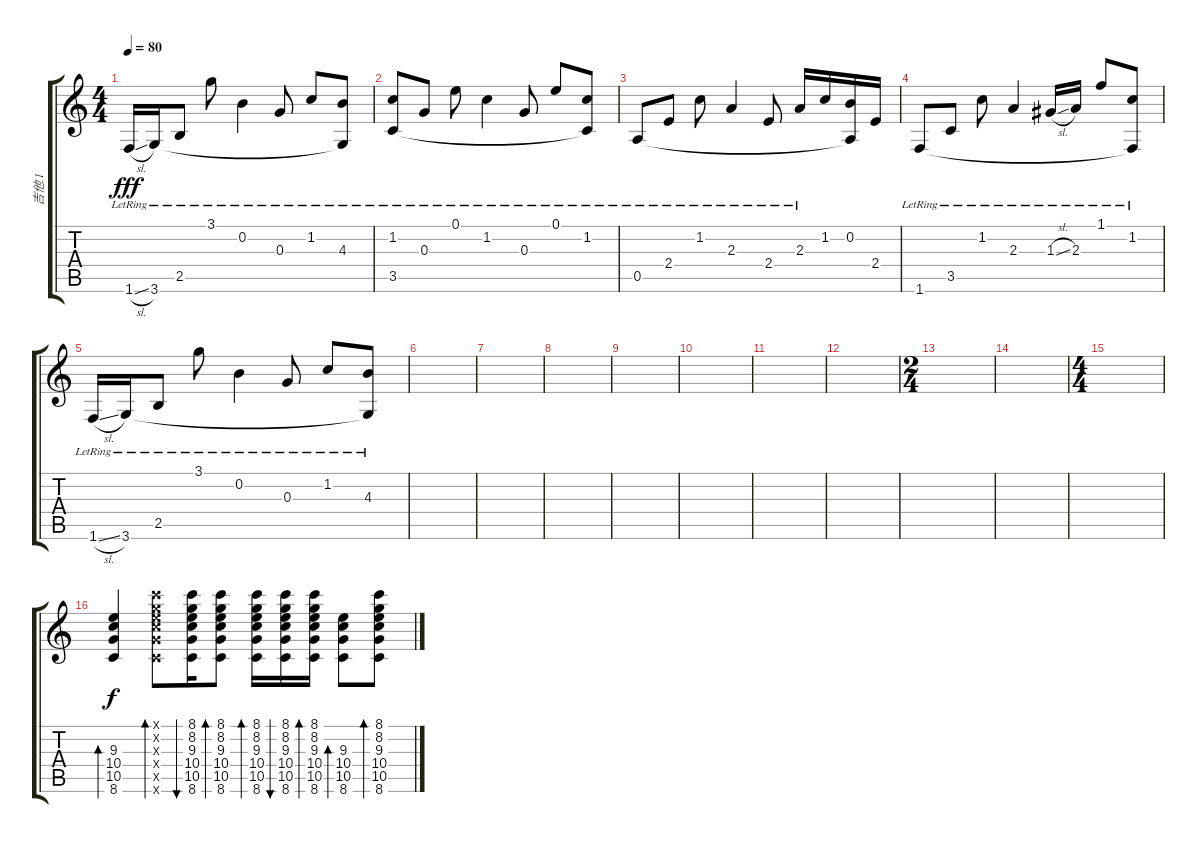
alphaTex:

\track ("吉他.1" "吉他.1") {instrument acousticguitarnylon}
\staff {score tabs}
\tuning (E4 B3 G3 D3 A2 E2) {hide}
\ts (4 4)
\tempo 80
\clef g2
\ks c
1.6{sl lr}.16{dy fff} 3.6{lr}.16 2.5{lr}.8 3.1{lr}.8 0.2{lr}.4 0.3{lr}.8 1.2{lr}.8 (4.3{lr} 3.6{t}).8 |
(1.2{lr} 3.5{lr}).8 0.3{lr}.8 0.1{lr}.8 1.2{lr}.4 0.3{lr}.8 0.1{lr}.8 (1.2{lr} 3.5{t}).8 |
0.5{lr}.8 2.4{lr}.8 1.2{lr}.8 2.3{lr}.4 2.4{lr}.8 2.3{lr}.16 1.2.16 (0.2 0.5{t}).16 2.4.16 |
1.6{lr}.8 3.5{lr}.8 1.2{lr}.8 2.3{lr}.4 1.3{sl lr}.16 2.3{lr}.16 1.1{lr}.8 (1.2{lr} 1.6{t}).8 |
1.6{sl lr}.16 3.6{lr}.16 2.5{lr}.8 3.1{lr}.8 0.2{lr}.4 0.3{lr}.8 1.2{lr}.8 (4.3{lr} 3.6{t}).8 |
|
|
|
|
|
|
|
\ts (2 4)
|
|
\ts (4 4)
|
(9.3 10.4 10.5 8.6).4{bd 120 dy f volume 10} (8.1{x} 8.2{x} 9.3{x} 10.4{x} 10.5{x} 8.6{x}).8{bd 60} (8.1 8.2 9.3 10.4 10.5 8.6).16{bu 30} (8.1 8.2 9.3 10.4 10.5 8.6).8{bd 30} (8.1 8.2 9.3 10.4 10.5 8.6).16{bd 30} (8.1 8.2 9.3 10.4 10.5 8.6).16{bu 30} (8.1 8.2 9.3 10.4 10.5 8.6).16{bd 30} (9.3 10.4 10.5 8.6).8{bd 120} (8.1 8.2 9.3 10.4 10.5 8.6).8{bd 30}
